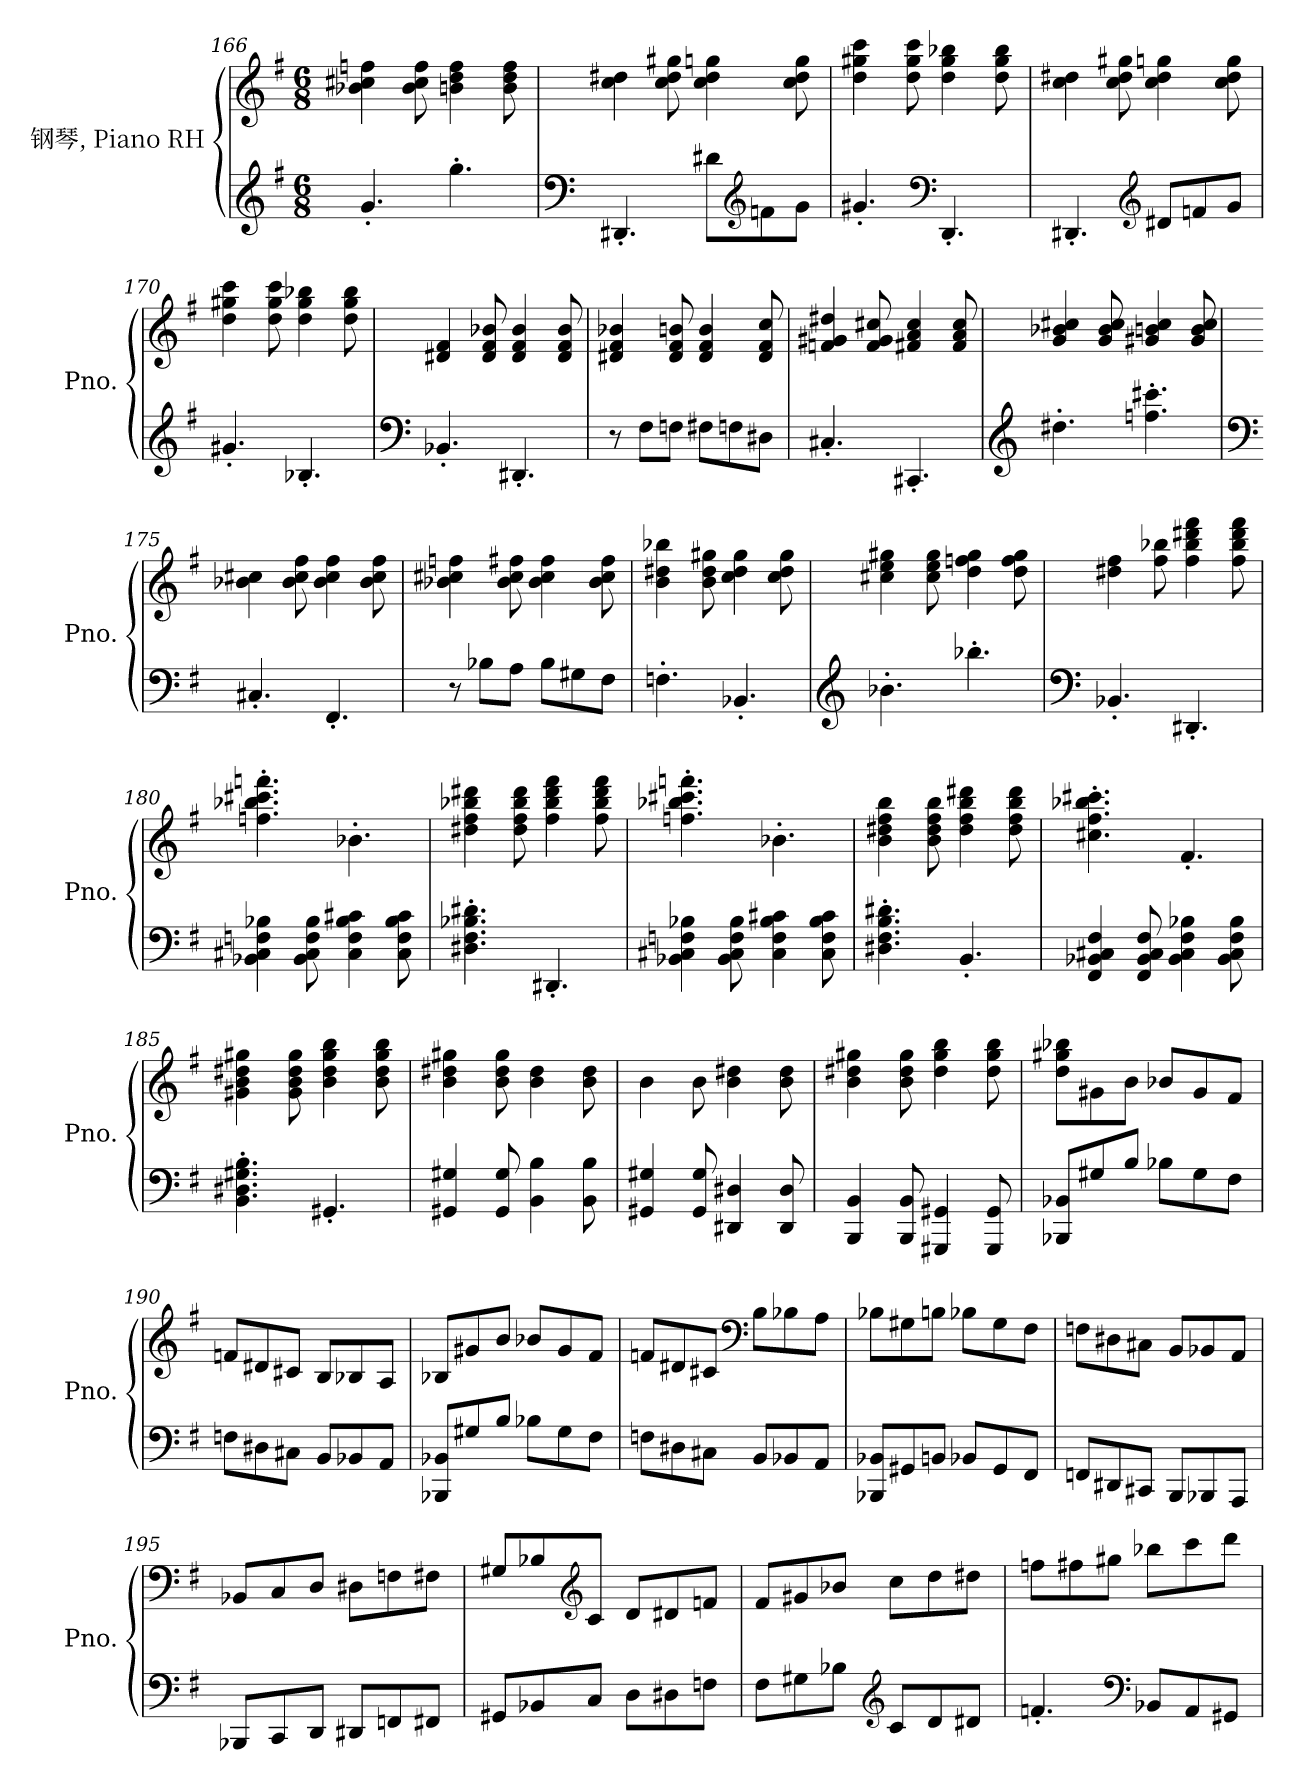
**kern	**kern
*part1	*part1
*staff2	*staff1
*I"钢琴, Piano RH	*
*I'Pno.	*
*clefG2	*clefG2
*k[f#]	*k[f#]
*M6/8	*M6/8
=166	=166
4.g'/	4b-X\ 4cc#X\ 4ffn\
.	8b-\ 8cc#\ 8ff\
4.gg'\	4bn\ 4dd\ 4ff\
.	8b\ 8dd\ 8ff\
!!LO:LB:g=z
=167	=167
*clefF4	*
4.DD#X'/	4cc\ 4dd#X\
.	8cc\ 8dd#\ 8gg#X\
8d#X\L	4cc\ 4dd#\ 4ggn\
*clefG2	*
8fn\	.
8g\J	8cc\ 8dd#\ 8gg\
=168	=168
4.g#X'/	4dd\ 4gg#X\ 4ccc\
.	8dd\ 8gg#\ 8ccc\
*clefF4	*
4.DD'/	4dd\ 4gg#\ 4bb-X\
.	8dd\ 8gg#\ 8bb-\
=169	=169
4.DD#X'/	4cc\ 4dd#X\
.	8cc\ 8dd#\ 8gg#X\
*clefG2	*
8d#X/L	4cc\ 4dd#\ 4ggn\
8fn/	.
8g/J	8cc\ 8dd#\ 8gg\
=170	=170
4.g#X'/	4dd\ 4gg#X\ 4ccc\
.	8dd\ 8gg#\ 8ccc\
4.B-X'/	4dd\ 4gg#\ 4bb-X\
.	8dd\ 8gg#\ 8bb-\
=171	=171
*clefF4	*
*	*MM196
4.BB-X'/	4d#X/ 4f#/
.	8d#/ 8f#/ 8b-X/
4.DD#X'/	4d#/ 4f#/ 4b-/
.	8d#/ 8f#/ 8b-/
!!LO:LB:g=z
=172	=172
8r	4d#X/ 4f#/ 4b-X/
8F#\L	.
8Fn\J	8d#/ 8f#/ 8bn/
8F#X\L	4d#/ 4f#/ 4b/
8Fn\	.
8D#X\J	8d#/ 8f#/ 8cc/
=173	=173
4.C#X'/	4fn/ 4g#X/ 4dd#X/
.	8f/ 8g#/ 8cc#X/
4.CC#X'/	4f#X/ 4a/ 4cc#/
.	8f#/ 8a/ 8cc#/
=174	=174
*clefG2	*
4.dd#X'\	4g/ 4b-X/ 4cc#X/
.	8g/ 8b-/ 8cc#/
4.ffn\' 4.ccc#X\'	4g#X/ 4bn/ 4cc#/
.	8g#/ 8b/ 8cc#/
=175	=175
*clefF4	*
*	*MM243
4.C#X'/	4b-X\ 4cc#X\
.	8b-\ 8cc#\ 8ff#\
4.FF#'/	4b-\ 4cc#\ 4ff#\
.	8b-\ 8cc#\ 8ff#\
!!LO:PB:g=z
=176	=176
8r	4b-X\ 4cc#X\ 4ffn\
8B-X\L	.
8A\J	8b-\ 8cc#\ 8ff#X\
8B-\L	4b-\ 4cc#\ 4ff#\
8G#X\	.
8F#\J	8b-\ 8cc#\ 8ff#\
=177	=177
4.Fn'\	4b\ 4dd#X\ 4bb-X\
.	8b\ 8dd#\ 8gg#X\
4.BB-X'/	4cc\ 4dd#\ 4gg#\
.	8cc\ 8dd#\ 8gg#\
=178	=178
*clefG2	*
4.b-X'\	4cc#X\ 4ee\ 4gg#X\
.	8cc#\ 8ee\ 8gg#\
4.bb-X'\	4dd\ 4ffn\ 4gg#\
.	8dd\ 8ff\ 8gg#\
=179	=179
*clefF4	*
*	*MM246
4.BB-X'/	4dd#X\ 4ff#\
.	8ff#\ 8bb-X\
*	*MM247
4.DD#X'/	4ff#\ 4bb-\ 4ddd#X\ 4fff#\
.	8ff#\ 8bb-\ 8ddd#\ 8fff#\
!!LO:LB:g=z
=180	=180
4BB-X\ 4C#X\ 4Fn\ 4B-X\	4.ffn\' 4.bb-X\' 4.ccc#X\' 4.fffn\'
8BB-\ 8C#\ 8F\ 8B-\	.
*	*MM250
4C#\ 4F\ 4B-\ 4c#X\	4.b-X'\
8C#\ 8F\ 8B-\ 8c#\	.
=181	=181
4.D#X\' 4.F#\' 4.B-X\' 4.d#X\'	4dd#X\ 4ff#\ 4bb-X\ 4ddd#X\
.	8dd#\ 8ff#\ 8bb-\ 8ddd#\
4.DD#X'/	4ff#\ 4bb-\ 4ddd#\ 4fff#\
.	8ff#\ 8bb-\ 8ddd#\ 8fff#\
=182	=182
*	*MM254
4BB-X\ 4C#X\ 4Fn\ 4B-X\	4.ffn\' 4.bb-X\' 4.ccc#X\' 4.fffn\'
8BB-\ 8C#\ 8F\ 8B-\	.
4C#\ 4F\ 4B-\ 4c#X\	4.b-X'\
8C#\ 8F\ 8B-\ 8c#\	.
=183	=183
4.D#X\' 4.F#\' 4.B\' 4.d#X\'	4b\ 4dd#X\ 4ff#\ 4bb\
.	8b\ 8dd#\ 8ff#\ 8bb\
4.BB'/	4dd#\ 4ff#\ 4bb\ 4ddd#X\
.	8dd#\ 8ff#\ 8bb\ 8ddd#\
=184	=184
4FF#/ 4BB-X/ 4C#X/ 4F#/	4.cc#X\' 4.ff#\' 4.bb-X\' 4.ccc#X\'
8FF#/ 8BB-/ 8C#/ 8F#/	.
4BB-\ 4C#\ 4F#\ 4B-X\	4.f#'/
8BB-\ 8C#\ 8F#\ 8B-\	.
!!LO:LB:g=z
=185	=185
4.BB\' 4.D#X\' 4.G#X\' 4.B\'	4g#X\ 4b\ 4dd#X\ 4gg#X\
.	8g#\ 8b\ 8dd#\ 8gg#\
4.GG#X'/	4b\ 4dd#\ 4gg#\ 4bb\
.	8b\ 8dd#\ 8gg#\ 8bb\
=186	=186
4GG#X/ 4G#X/	4b\ 4dd#X\ 4gg#X\
8GG#/ 8G#/	8b\ 8dd#\ 8gg#\
4BB\ 4B\	4b\ 4dd#\
8BB\ 8B\	8b\ 8dd#\
=187	=187
4GG#X/ 4G#X/	4b\
8GG#/ 8G#/	8b\
4DD#X/ 4D#X/	4b\ 4dd#X\
8DD#/ 8D#/	8b\ 8dd#\
=188	=188
4BBB/ 4BB/	4b\ 4dd#X\ 4gg#X\
8BBB/ 8BB/	8b\ 8dd#\ 8gg#\
4GGG#X/ 4GG#X/	4dd#\ 4gg#\ 4bb\
8GGG#/ 8GG#/	8dd#\ 8gg#\ 8bb\
=189	=189
*	*MM144
8BBB-X/ 8BB-X/L	8dd\ 8gg#X\ 8bb-X\L
*	*MM204
8G#X/	8g#X\
8B/J	8b\J
8B-X\L	8b-X/L
8G#\	8g#/
8F#\J	8f#/J
!!LO:LB:g=z
=190	=190
8Fn\L	8fn/L
8D#X\	8d#X/
8C#X\J	8c#X/J
8BB/L	8B/L
8BB-X/	8B-X/
8AA/J	8A/J
=191	=191
8BBB-X/ 8BB-X/L	8B-X/L
8G#X/	8g#X/
8B/J	8b/J
8B-X\L	8b-X/L
8G#\	8g#/
8F#\J	8f#/J
=192	=192
8Fn\L	8fn/L
8D#X\	8d#X/
8C#X\J	8c#X/J
*	*clefF4
8BB/L	8B\L
8BB-X/	8B-X\
8AA/J	8A\J
=193	=193
8BBB-X/ 8BB-X/L	8B-X\L
8GG#X/	8G#X\
8BBn/J	8Bn\J
8BB-X/L	8B-X\L
8GG#/	8G#\
8FF#/J	8F#\J
!!LO:LB:g=z
=194	=194
8FFn/L	8Fn\L
8DD#X/	8D#X\
8CC#X/J	8C#X\J
8BBB/L	8BB/L
8BBB-X/	8BB-X/
8AAA/J	8AA/J
=195	=195
8BBB-X/L	8BB-X/L
8CC/	8C/
8DD/J	8D/J
8DD#X/L	8D#X\L
8FFn/	8Fn\
*	*MM254
8FF#X/J	8F#X\J
=196	=196
8GG#X/L	8G#X/L
8BB-X/	8B-X/
*	*clefG2
8C/J	8c/J
8D\L	8d/L
8D#X\	8d#X/
8Fn\J	8fn/J
=197	=197
8F#\L	8f#/L
8G#X\	8g#X/
8B-X\J	8b-X/J
*clefG2	*
8c/L	8cc\L
8d/	8dd\
*	*MM208
8d#X/J	8dd#X\J
!!LO:LB:g=z
=198	=198
4.fn'/	8ffn\L
.	8ff#X\
.	8gg#X\J
*clefF4	*
*	*MM182
8BB-X/L	8bb-X\L
*	*MM177
8AA/	8ccc\
*	*MM168
8GG#X/J	8ddd\J
=	=
*-	*-
